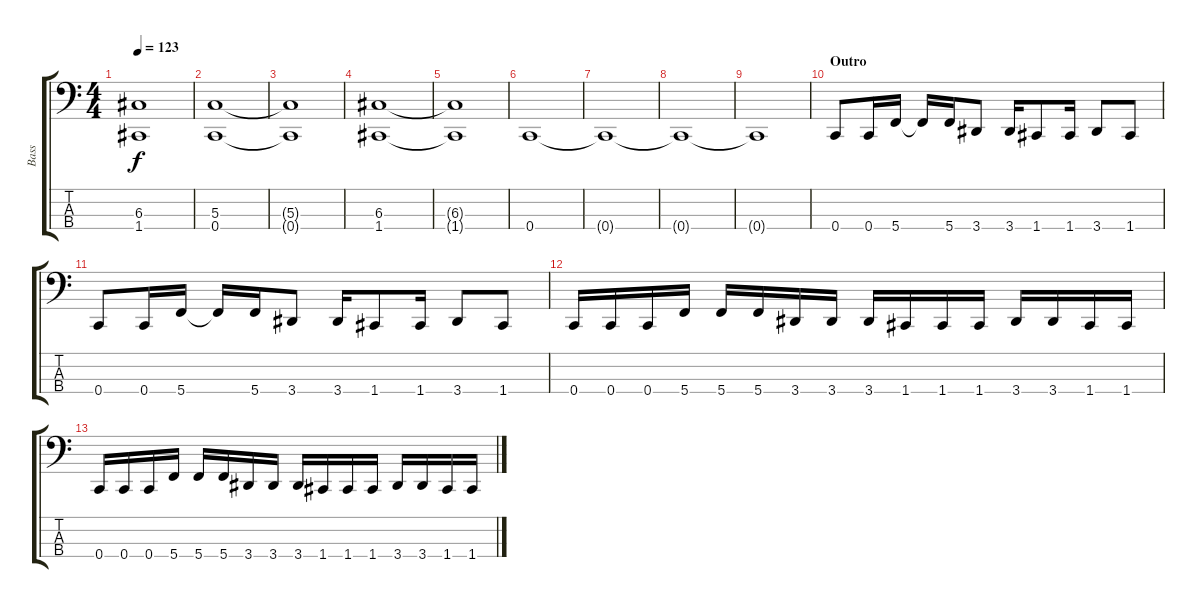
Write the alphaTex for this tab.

\track ("Bass" "Bass") {instrument electricbasspick}
\staff {score tabs}
\tuning (F2 C2 G1 C1) {hide}
\ts (4 4)
\tempo 123
\clef f4
\ks c
(6.3{t} 1.4{t}).1{dy f} |
(5.3 0.4).1 |
(5.3{t} 0.4{t}).1 |
(6.3 1.4).1 |
(6.3{t} 1.4{t}).1 |
0.4.1{volume 4} |
0.4{t}.1 |
0.4{t}.1 |
0.4{t}.1 |
\section ("" "Outro")
0.4.8{volume 16} 0.4.16 5.4.16 5.4{t}.16 5.4.16 3.4.8 3.4.16 1.4.8 1.4.16 3.4.8 1.4.8 |
0.4.8 0.4.16 5.4.16 5.4{t}.16 5.4.16 3.4.8 3.4.16 1.4.8 1.4.16 3.4.8 1.4.8 |
0.4.16 0.4.16 0.4.16 5.4.16 5.4.16 5.4.16 3.4.16 3.4.16 3.4.16 1.4.16 1.4.16 1.4.16 3.4.16 3.4.16 1.4.16 1.4.16 |
0.4.16 0.4.16 0.4.16 5.4.16 5.4.16 5.4.16 3.4.16 3.4.16 3.4.16 1.4.16 1.4.16 1.4.16 3.4.16 3.4.16 1.4.16 1.4.16
